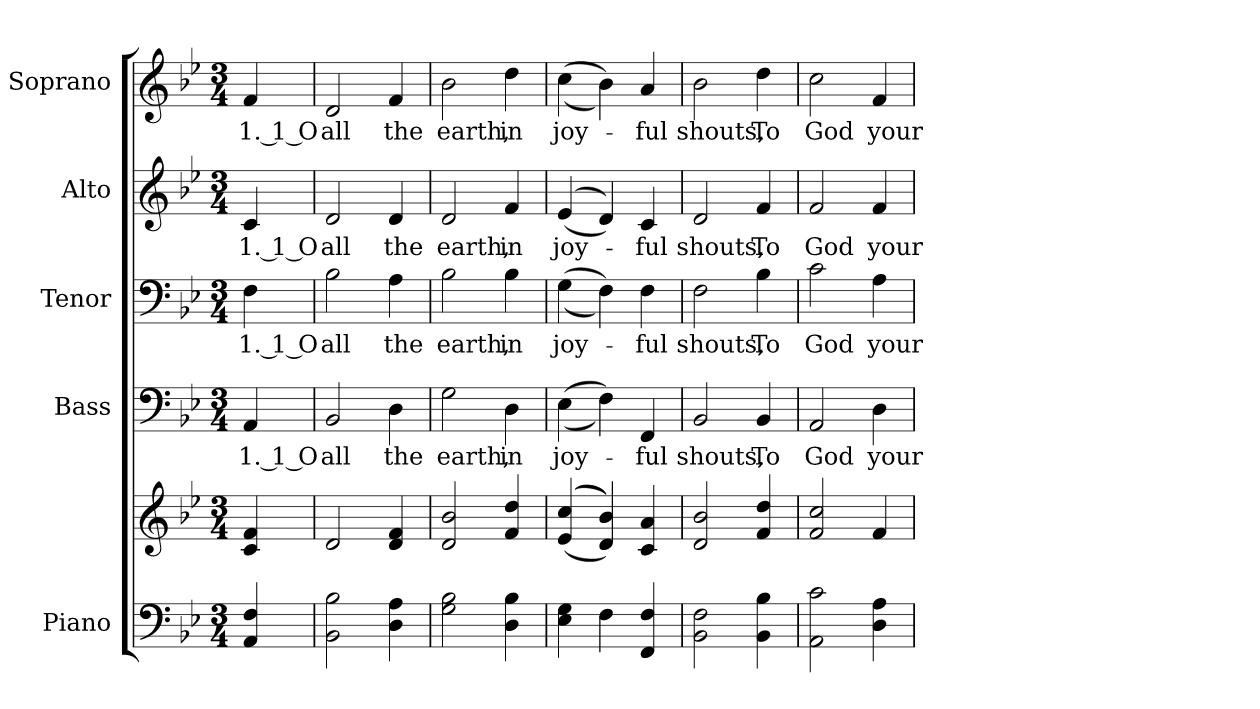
**kern	**kern	**kern	**text	**kern	**text	**kern	**text	**kern	**text
*part5	*part5	*part4	*part4	*part3	*part3	*part2	*part2	*part1	*part1
*staff6	*staff5	*staff4	*staff4	*staff3	*staff3	*staff2	*staff2	*staff1	*staff1
*I"Piano	*	*I"Bass	*	*I"Tenor	*	*I"Alto	*	*I"Soprano	*
*I'Pno.	*	*I'B.	*	*I'T.	*	*I'A.	*	*I'S.	*
!!LO:PB:g=z
*clefF4	*clefG2	*clefF4	*	*clefF4	*	*clefG2	*	*clefG2	*
*k[b-e-]	*k[b-e-]	*k[b-e-]	*	*k[b-e-]	*	*k[b-e-]	*	*k[b-e-]	*
*B-:	*B-:	*B-:	*	*B-:	*	*B-:	*	*B-:	*
*M3/4	*M3/4	*M3/4	*	*M3/4	*	*M3/4	*	*M3/4	*
*MM150	*MM150	*MM150	*	*MM150	*	*MM150	*	*MM150	*
=1	=1	=1	=1	=1	=1	=1	=1	=1	=1
!	!	!	!LO:LY:b:color=#000000	!	!	!	!	!	!
!	!	!	!	!	!LO:LY:b:color=#000000	!	!	!	!
!	!	!	!	!	!	!	!LO:LY:b:color=#000000	!	!
!	!	!	!	!	!	!	!	!	!LO:LY:b:color=#000000
4AAi/ 4Fi	4ci/ 4fi	4AAi/	1. 1 O	4Fi\	1. 1 O	4ci/	1. 1 O	4fi/	1. 1 O
=2	=2	=2	=2	=2	=2	=2	=2	=2	=2
!	!	!	!LO:LY:b:color=#000000	!	!	!	!	!	!
!	!	!	!	!	!LO:LY:b:color=#000000	!	!	!	!
!	!	!	!	!	!	!	!LO:LY:b:color=#000000	!	!
!	!	!	!	!	!	!	!	!	!LO:LY:b:color=#000000
2BB-i\ 2B-i	2di/	2BB-i/	all	2B-i\	all	2di/	all	2di/	all
!	!	!	!LO:LY:b:color=#000000	!	!	!	!	!	!
!	!	!	!	!	!LO:LY:b:color=#000000	!	!	!	!
!	!	!	!	!	!	!	!LO:LY:b:color=#000000	!	!
!	!	!	!	!	!	!	!	!	!LO:LY:b:color=#000000
4Di\ 4Ai	4di/ 4fi	4Di\	the	4Ai\	the	4di/	the	4fi/	the
=3	=3	=3	=3	=3	=3	=3	=3	=3	=3
!	!	!	!LO:LY:b:color=#000000	!	!	!	!	!	!
!	!	!	!	!	!LO:LY:b:color=#000000	!	!	!	!
!	!	!	!	!	!	!	!LO:LY:b:color=#000000	!	!
!	!	!	!	!	!	!	!	!	!LO:LY:b:color=#000000
2Gi\ 2B-i	2di/ 2b-i	2Gi\	earth,	2B-i\	earth,	2di/	earth,	2b-i\	earth,
!	!	!	!LO:LY:b:color=#000000	!	!	!	!	!	!
!	!	!	!	!	!LO:LY:b:color=#000000	!	!	!	!
!	!	!	!	!	!	!	!LO:LY:b:color=#000000	!	!
!	!	!	!	!	!	!	!	!	!LO:LY:b:color=#000000
4Di\ 4B-i	4fi/ 4ddi	4Di\	in	4B-i\	in	4fi/	in	4ddi\	in
=4	=4	=4	=4	=4	=4	=4	=4	=4	=4
!	!	!	!LO:LY:b:color=#000000	!	!	!	!	!	!
!	!	!	!	!	!LO:LY:b:color=#000000	!	!	!	!
!	!	!	!	!	!	!	!LO:LY:b:color=#000000	!	!
!	!	!	!	!	!	!	!	!	!LO:LY:b:color=#000000
4E-i\ 4Gi	(((4e-i/ 4cci	((4E-i\	joy-	((4Gi\	joy-	((4e-i/	joy-	((4cci\	joy-
4Fi\	4di/ 4b-i)))	4Fi\))	.	4Fi\))	.	4di/))	.	4b-i\))	.
!	!	!	!LO:LY:b:color=#000000	!	!	!	!	!	!
!	!	!	!	!	!LO:LY:b:color=#000000	!	!	!	!
!	!	!	!	!	!	!	!LO:LY:b:color=#000000	!	!
!	!	!	!	!	!	!	!	!	!LO:LY:b:color=#000000
4FFi/ 4Fi	4ci/ 4ai	4FFi/	-ful	4Fi\	-ful	4ci/	-ful	4ai/	-ful
=5	=5	=5	=5	=5	=5	=5	=5	=5	=5
!	!	!	!LO:LY:b:color=#000000	!	!	!	!	!	!
!	!	!	!	!	!LO:LY:b:color=#000000	!	!	!	!
!	!	!	!	!	!	!	!LO:LY:b:color=#000000	!	!
!	!	!	!	!	!	!	!	!	!LO:LY:b:color=#000000
2BB-i\ 2Fi	2di/ 2b-i	2BB-i/	shouts,	2Fi\	shouts,	2di/	shouts,	2b-i\	shouts,
!	!	!	!LO:LY:b:color=#000000	!	!	!	!	!	!
!	!	!	!	!	!LO:LY:b:color=#000000	!	!	!	!
!	!	!	!	!	!	!	!LO:LY:b:color=#000000	!	!
!	!	!	!	!	!	!	!	!	!LO:LY:b:color=#000000
4BB-i\ 4B-i	4fi/ 4ddi	4BB-i/	To	4B-i\	To	4fi/	To	4ddi\	To
=6	=6	=6	=6	=6	=6	=6	=6	=6	=6
!	!	!	!LO:LY:b:color=#000000	!	!	!	!	!	!
!	!	!	!	!	!LO:LY:b:color=#000000	!	!	!	!
!	!	!	!	!	!	!	!LO:LY:b:color=#000000	!	!
!	!	!	!	!	!	!	!	!	!LO:LY:b:color=#000000
2AAi\ 2ci	2fi/ 2cci	2AAi/	God	2ci\	God	2fi/	God	2cci\	God
!	!	!	!LO:LY:b:color=#000000	!	!	!	!	!	!
!	!	!	!	!	!LO:LY:b:color=#000000	!	!	!	!
!	!	!	!	!	!	!	!LO:LY:b:color=#000000	!	!
!	!	!	!	!	!	!	!	!	!LO:LY:b:color=#000000
4Di\ 4Ai	4fi/	4Di\	your	4Ai\	your	4fi/	your	4fi/	your
=	=	=	=	=	=	=	=	=	=
*-	*-	*-	*-	*-	*-	*-	*-	*-	*-
